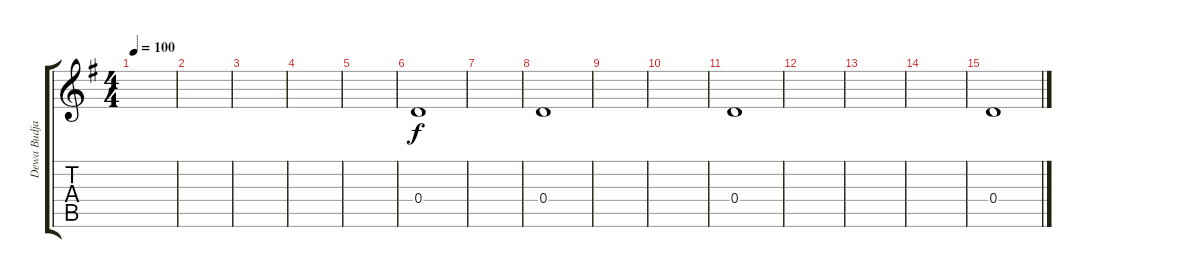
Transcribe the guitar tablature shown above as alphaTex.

\track ("Dewa Budjana" "Dewa Budja") {instrument electricguitarjazz}
\staff {score tabs}
\tuning (E4 B3 G3 D3 A2 E2) {hide}
\ts (4 4)
\tempo 100
\clef g2
\ks g
|
|
|
|
|
0.4.1 |
|
0.4.1 |
|
|
0.4.1 |
|
|
|
0.4.1
